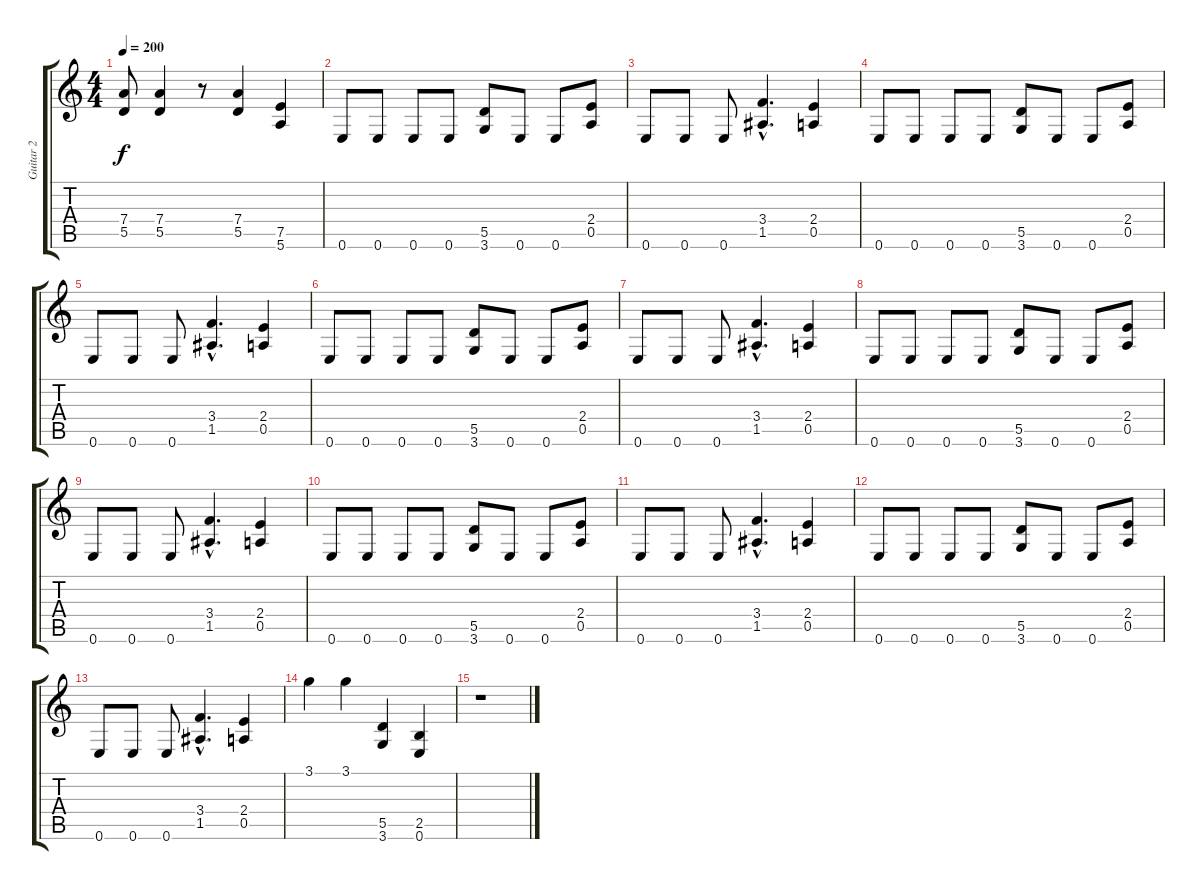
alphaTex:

\track ("Guitar 2" "Guitar 2") {instrument overdrivenguitar}
\staff {score tabs}
\tuning (E4 B3 G3 D3 A2 E2) {hide}
\ts (4 4)
\tempo 200
\clef g2
\ks c
(7.4 5.5).8{dy f} (7.4 5.5).4 r.8 (7.4 5.5).4 (7.5 5.6).4 |
0.6.8 0.6.8 0.6.8 0.6.8 (5.5 3.6).8 0.6.8 0.6.8 (2.4 0.5).8 |
0.6.8 0.6.8 0.6.8 (3.4{hac} 1.5{hac}).4{d} (2.4 0.5).4 |
0.6.8 0.6.8 0.6.8 0.6.8 (5.5 3.6).8 0.6.8 0.6.8 (2.4 0.5).8 |
0.6.8 0.6.8 0.6.8 (3.4{hac} 1.5{hac}).4{d} (2.4 0.5).4 |
0.6.8 0.6.8 0.6.8 0.6.8 (5.5 3.6).8 0.6.8 0.6.8 (2.4 0.5).8 |
0.6.8 0.6.8 0.6.8 (3.4{hac} 1.5{hac}).4{d} (2.4 0.5).4 |
0.6.8 0.6.8 0.6.8 0.6.8 (5.5 3.6).8 0.6.8 0.6.8 (2.4 0.5).8 |
0.6.8 0.6.8 0.6.8 (3.4{hac} 1.5{hac}).4{d} (2.4 0.5).4 |
0.6.8 0.6.8 0.6.8 0.6.8 (5.5 3.6).8 0.6.8 0.6.8 (2.4 0.5).8 |
0.6.8 0.6.8 0.6.8 (3.4{hac} 1.5{hac}).4{d} (2.4 0.5).4 |
0.6.8 0.6.8 0.6.8 0.6.8 (5.5 3.6).8 0.6.8 0.6.8 (2.4 0.5).8 |
0.6.8 0.6.8 0.6.8 (3.4{hac} 1.5{hac}).4{d} (2.4 0.5).4 |
3.1.4 3.1.4 (5.5 3.6).4 (2.5 0.6).4 |
r.1
